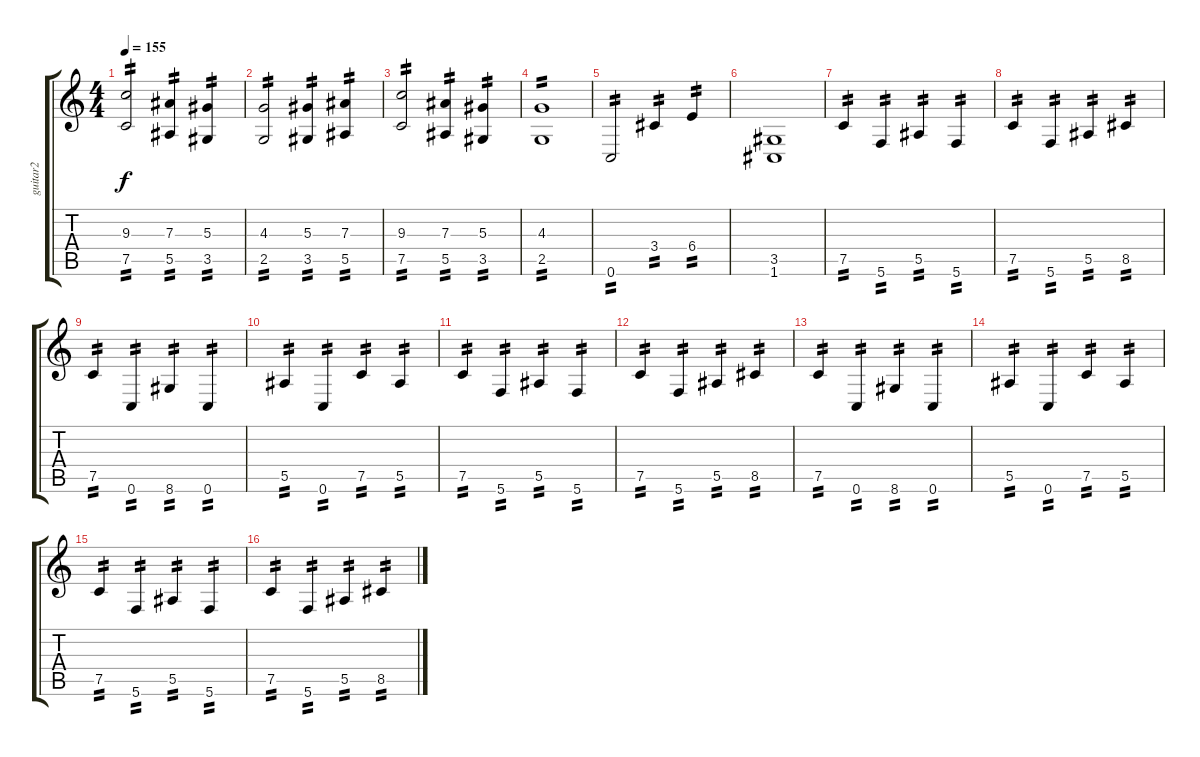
\track ("guitar2" "guitar2") {instrument overdrivenguitar}
\staff {score tabs}
\tuning (C4 G3 Eb3 Bb2 F2 C2) {hide}
\ts (4 4)
\tempo 155
\clef g2
\ks c
(9.3 7.5).2{tp 2 dy f} (7.3 5.5).4{tp 2} (5.3 3.5).4{tp 2} |
(4.3 2.5).2{tp 2} (5.3 3.5).4{tp 2} (7.3 5.5).4{tp 2} |
(9.3 7.5).2{tp 2} (7.3 5.5).4{tp 2} (5.3 3.5).4{tp 2} |
(4.3 2.5).1{tp 2} |
0.6.2{tp 2} 3.4.4{tp 2} 6.4.4{tp 2} |
(3.5 1.6).1 |
7.5.4{tp 2} 5.6.4{tp 2} 5.5.4{tp 2} 5.6.4{tp 2} |
7.5.4{tp 2} 5.6.4{tp 2} 5.5.4{tp 2} 8.5.4{tp 2} |
7.5.4{tp 2} 0.6.4{tp 2} 8.6.4{tp 2} 0.6.4{tp 2} |
5.5.4{tp 2} 0.6.4{tp 2} 7.5.4{tp 2} 5.5.4{tp 2} |
7.5.4{tp 2} 5.6.4{tp 2} 5.5.4{tp 2} 5.6.4{tp 2} |
7.5.4{tp 2} 5.6.4{tp 2} 5.5.4{tp 2} 8.5.4{tp 2} |
7.5.4{tp 2} 0.6.4{tp 2} 8.6.4{tp 2} 0.6.4{tp 2} |
5.5.4{tp 2} 0.6.4{tp 2} 7.5.4{tp 2} 5.5.4{tp 2} |
7.5.4{tp 2} 5.6.4{tp 2} 5.5.4{tp 2} 5.6.4{tp 2} |
7.5.4{tp 2} 5.6.4{tp 2} 5.5.4{tp 2} 8.5.4{tp 2}
